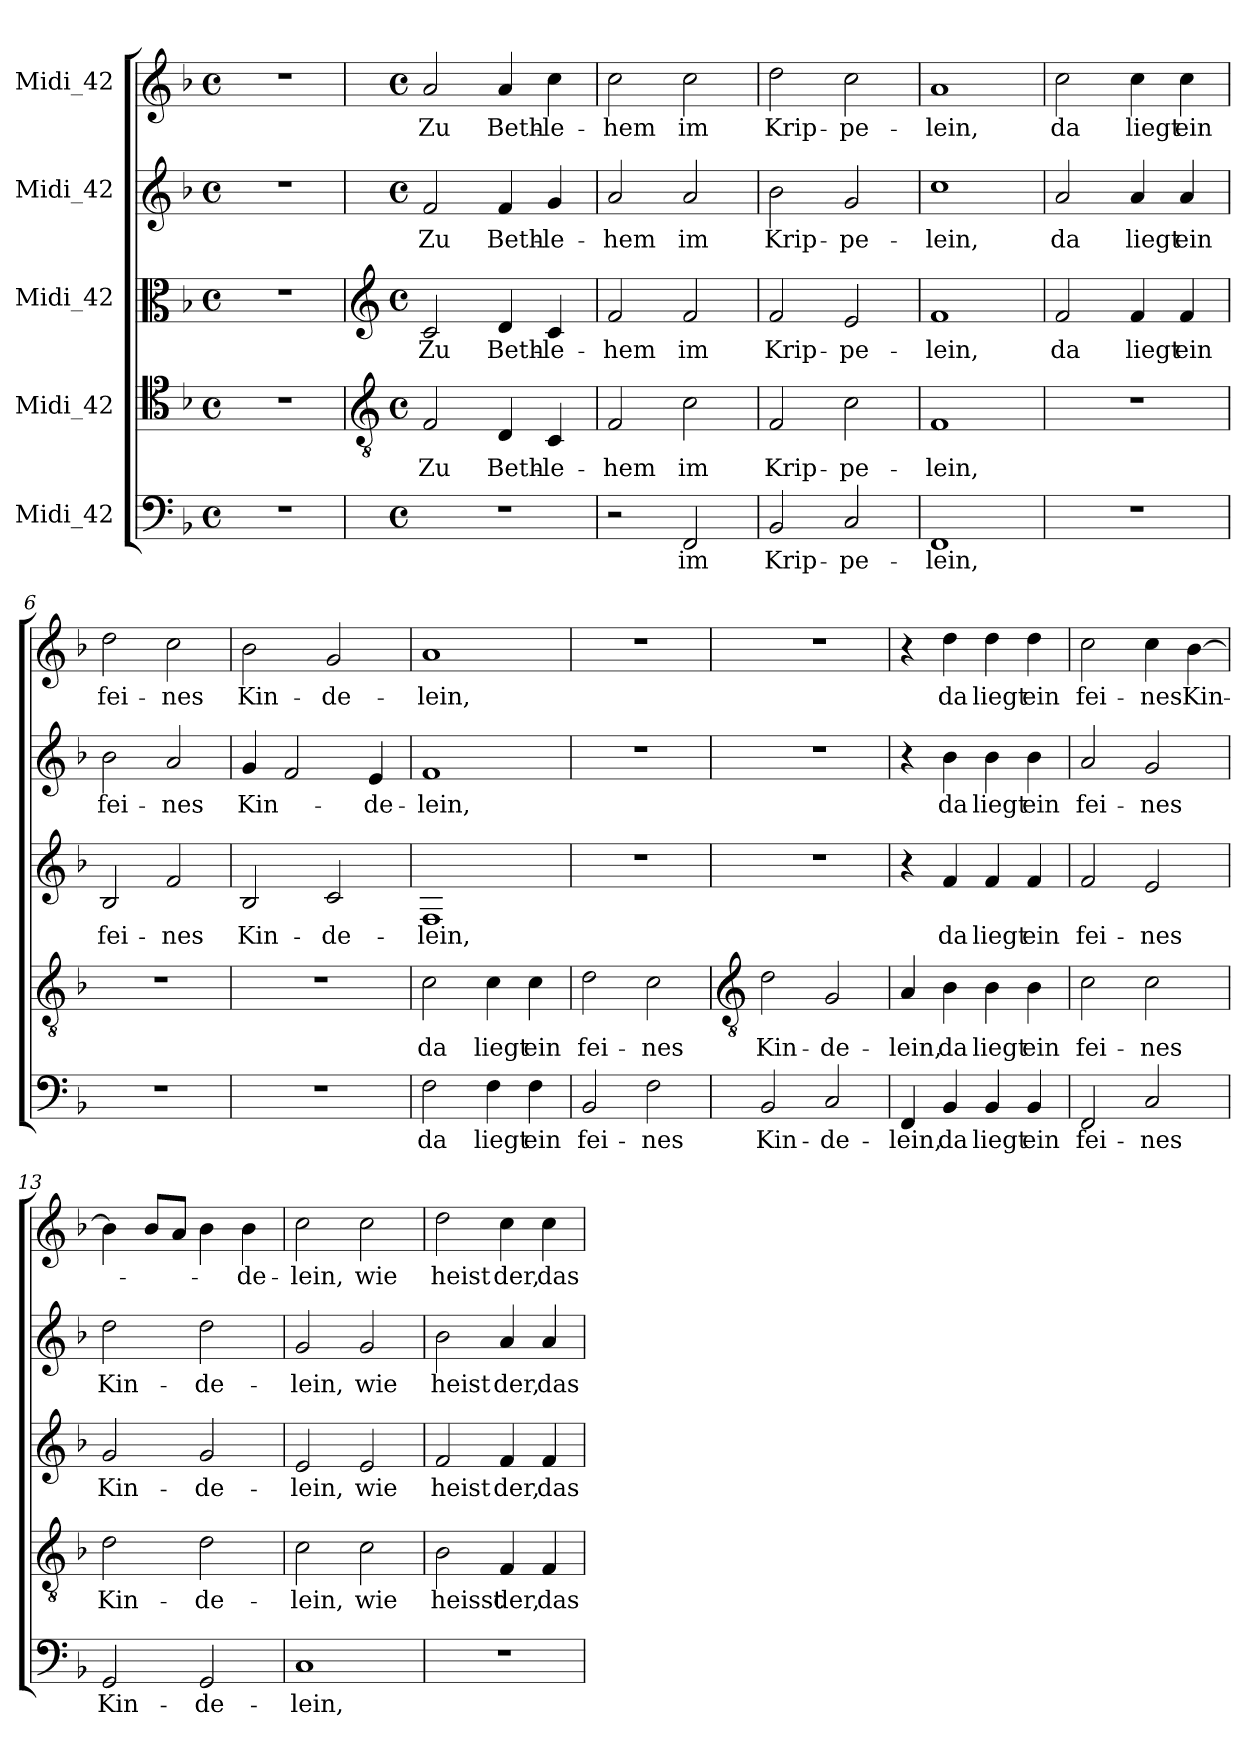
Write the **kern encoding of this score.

**kern	**text	**kern	**text	**kern	**text	**kern	**text	**kern	**text
*part5	*part5	*part4	*part4	*part3	*part3	*part2	*part2	*part1	*part1
*staff5	*staff5	*staff4	*staff4	*staff3	*staff3	*staff2	*staff2	*staff1	*staff1
*I"Midi_42	*	*I"Midi_42	*	*I"Midi_42	*	*I"Midi_42	*	*I"Midi_42	*
*clefF4	*	*clefC4	*	*clefC3	*	*clefG2	*	*clefG2	*
*k[b-]	*	*k[b-]	*	*k[b-]	*	*k[b-]	*	*k[b-]	*
*F:	*	*F:	*	*F:	*	*F:	*	*F:	*
*M4/4	*	*M4/4	*	*M4/4	*	*M4/4	*	*M4/4	*
*met(c)	*	*met(c)	*	*met(c)	*	*met(c)	*	*met(c)	*
=	=	=	=	=	=	=	=	=	=
1r	.	1r	.	1r	.	1r	.	1r	.
!!LO:LB:g=z
=1	=1	=1	=1	=1	=1	=1	=1	=1	=1
*	*	*clefGv2	*	*clefG2	*	*	*	*	*
*M4/4	*	*M4/4	*	*M4/4	*	*M4/4	*	*M4/4	*
*met(c)	*	*met(c)	*	*met(c)	*	*met(c)	*	*met(c)	*
!	!	!	!LO:LY:b	!	!LO:LY:b	!	!LO:LY:b	!	!LO:LY:b
1r	.	2F	Zu	2c	Zu	2f	Zu	2a	Zu
!	!	!	!LO:LY:b	!	!LO:LY:b	!	!LO:LY:b	!	!LO:LY:b
.	.	4D	Beth-	4d	Beth-	4f	Beth-	4a	Beth-
!	!	!	!LO:LY:b	!	!LO:LY:b	!	!LO:LY:b	!	!LO:LY:b
.	.	4C	-le-	4c	-le-	4g	-le-	4cc	-le-
=2	=2	=2	=2	=2	=2	=2	=2	=2	=2
!	!	!	!LO:LY:b	!	!LO:LY:b	!	!LO:LY:b	!	!LO:LY:b
2r	.	2F	-hem	2f	-hem	2a	-hem	2cc	-hem
!	!LO:LY:b	!	!LO:LY:b	!	!LO:LY:b	!	!LO:LY:b	!	!LO:LY:b
2FF	im	2c	im	2f	im	2a	im	2cc	im
=3	=3	=3	=3	=3	=3	=3	=3	=3	=3
!	!LO:LY:b	!	!LO:LY:b	!	!LO:LY:b	!	!LO:LY:b	!	!LO:LY:b
2BB-	Krip-	2F	Krip-	2f	Krip-	2b-	Krip-	2dd	Krip-
!	!LO:LY:b	!	!LO:LY:b	!	!LO:LY:b	!	!LO:LY:b	!	!LO:LY:b
2C	-pe-	2c	-pe-	2e	-pe-	2g	-pe-	2cc	-pe-
=4	=4	=4	=4	=4	=4	=4	=4	=4	=4
!	!LO:LY:b	!	!LO:LY:b	!	!LO:LY:b	!	!LO:LY:b	!	!LO:LY:b
1FF	-lein,	1F	-lein,	1f	-lein,	1cc	-lein,	1a	-lein,
=5	=5	=5	=5	=5	=5	=5	=5	=5	=5
!	!	!	!	!	!LO:LY:b	!	!LO:LY:b	!	!LO:LY:b
1r	.	1r	.	2f	da	2a	da	2cc	da
!	!	!	!	!	!LO:LY:b	!	!LO:LY:b	!	!LO:LY:b
.	.	.	.	4f	liegt	4a	liegt	4cc	liegt
!	!	!	!	!	!LO:LY:b	!	!LO:LY:b	!	!LO:LY:b
.	.	.	.	4f	ein	4a	ein	4cc	ein
=6	=6	=6	=6	=6	=6	=6	=6	=6	=6
!	!	!	!	!	!LO:LY:b	!	!LO:LY:b	!	!LO:LY:b
1r	.	1r	.	2B-	fei-	2b-	fei-	2dd	fei-
!	!	!	!	!	!LO:LY:b	!	!LO:LY:b	!	!LO:LY:b
.	.	.	.	2f	-nes	2a	-nes	2cc	-nes
=7	=7	=7	=7	=7	=7	=7	=7	=7	=7
!	!	!	!	!	!LO:LY:b	!	!LO:LY:b	!	!LO:LY:b
1r	.	1r	.	2B-	Kin-	4g	Kin-	2b-	Kin-
.	.	.	.	.	.	2f	.	.	.
!	!	!	!	!	!LO:LY:b	!	!	!	!LO:LY:b
.	.	.	.	2c	-de-	.	.	2g	-de-
!	!	!	!	!	!	!	!LO:LY:b	!	!
.	.	.	.	.	.	4e	-de-	.	.
=8	=8	=8	=8	=8	=8	=8	=8	=8	=8
!	!LO:LY:b	!	!LO:LY:b	!	!LO:LY:b	!	!LO:LY:b	!	!LO:LY:b
2F	da	2c	da	1F	-lein,	1f	-lein,	1a	-lein,
!	!LO:LY:b	!	!LO:LY:b	!	!	!	!	!	!
4F	liegt	4c	liegt	.	.	.	.	.	.
!	!LO:LY:b	!	!LO:LY:b	!	!	!	!	!	!
4F	ein	4c	ein	.	.	.	.	.	.
=9	=9	=9	=9	=9	=9	=9	=9	=9	=9
!	!LO:LY:b	!	!LO:LY:b	!	!	!	!	!	!
2BB-	fei-	2d	fei-	1r	.	1r	.	1r	.
!	!LO:LY:b	!	!LO:LY:b	!	!	!	!	!	!
2F	-nes	2c	-nes	.	.	.	.	.	.
!!LO:LB:g=z
=10	=10	=10	=10	=10	=10	=10	=10	=10	=10
*	*	*clefGv2	*	*	*	*	*	*	*
!	!LO:LY:b	!	!LO:LY:b	!	!	!	!	!	!
2BB-	Kin-	2d	Kin-	1r	.	1r	.	1r	.
!	!LO:LY:b	!	!LO:LY:b	!	!	!	!	!	!
2C	-de-	2G	-de-	.	.	.	.	.	.
=11	=11	=11	=11	=11	=11	=11	=11	=11	=11
!	!LO:LY:b	!	!LO:LY:b	!	!	!	!	!	!
4FF	-lein,	4A	-lein,	4r	.	4r	.	4r	.
!	!LO:LY:b	!	!LO:LY:b	!	!LO:LY:b	!	!LO:LY:b	!	!LO:LY:b
4BB-	da	4B-	da	4f	da	4b-	da	4dd	da
!	!LO:LY:b	!	!LO:LY:b	!	!LO:LY:b	!	!LO:LY:b	!	!LO:LY:b
4BB-	liegt	4B-	liegt	4f	liegt	4b-	liegt	4dd	liegt
!	!LO:LY:b	!	!LO:LY:b	!	!LO:LY:b	!	!LO:LY:b	!	!LO:LY:b
4BB-	ein	4B-	ein	4f	ein	4b-	ein	4dd	ein
=12	=12	=12	=12	=12	=12	=12	=12	=12	=12
!	!LO:LY:b	!	!LO:LY:b	!	!LO:LY:b	!	!LO:LY:b	!	!LO:LY:b
2FF	fei-	2c	fei-	2f	fei-	2a	fei-	2cc	fei-
!	!LO:LY:b	!	!LO:LY:b	!	!LO:LY:b	!	!LO:LY:b	!	!LO:LY:b
2C	-nes	2c	-nes	2e	-nes	2g	-nes	4cc	-nes
!	!	!	!	!	!	!	!	!	!LO:LY:b
.	.	.	.	.	.	.	.	[4b-	Kin-
=13	=13	=13	=13	=13	=13	=13	=13	=13	=13
!	!LO:LY:b	!	!LO:LY:b	!	!LO:LY:b	!	!LO:LY:b	!	!
2GG	Kin-	2d	Kin-	2g	Kin-	2dd	Kin-	4b-]	.
.	.	.	.	.	.	.	.	8b-L	.
.	.	.	.	.	.	.	.	8aJ	.
!	!LO:LY:b	!	!LO:LY:b	!	!LO:LY:b	!	!LO:LY:b	!	!
2GG	-de-	2d	-de-	2g	-de-	2dd	-de-	4b-	.
!	!	!	!	!	!	!	!	!	!LO:LY:b
.	.	.	.	.	.	.	.	4b-	-de-
=14	=14	=14	=14	=14	=14	=14	=14	=14	=14
!	!LO:LY:b	!	!LO:LY:b	!	!LO:LY:b	!	!LO:LY:b	!	!LO:LY:b
1C	-lein,	2c	-lein,	2e	-lein,	2g	-lein,	2cc	-lein,
!	!	!	!LO:LY:b	!	!LO:LY:b	!	!LO:LY:b	!	!LO:LY:b
.	.	2c	wie	2e	wie	2g	wie	2cc	wie
=15	=15	=15	=15	=15	=15	=15	=15	=15	=15
!	!	!	!LO:LY:b	!	!LO:LY:b	!	!LO:LY:b	!	!LO:LY:b
1r	.	2B-	heisst	2f	heist	2b-	heist	2dd	heist
!	!	!	!LO:LY:b	!	!LO:LY:b	!	!LO:LY:b	!	!LO:LY:b
.	.	4F	der,	4f	der,	4a	der,	4cc	der,
!	!	!	!LO:LY:b	!	!LO:LY:b	!	!LO:LY:b	!	!LO:LY:b
.	.	4F	das	4f	das	4a	das	4cc	das
=	=	=	=	=	=	=	=	=	=
*-	*-	*-	*-	*-	*-	*-	*-	*-	*-
